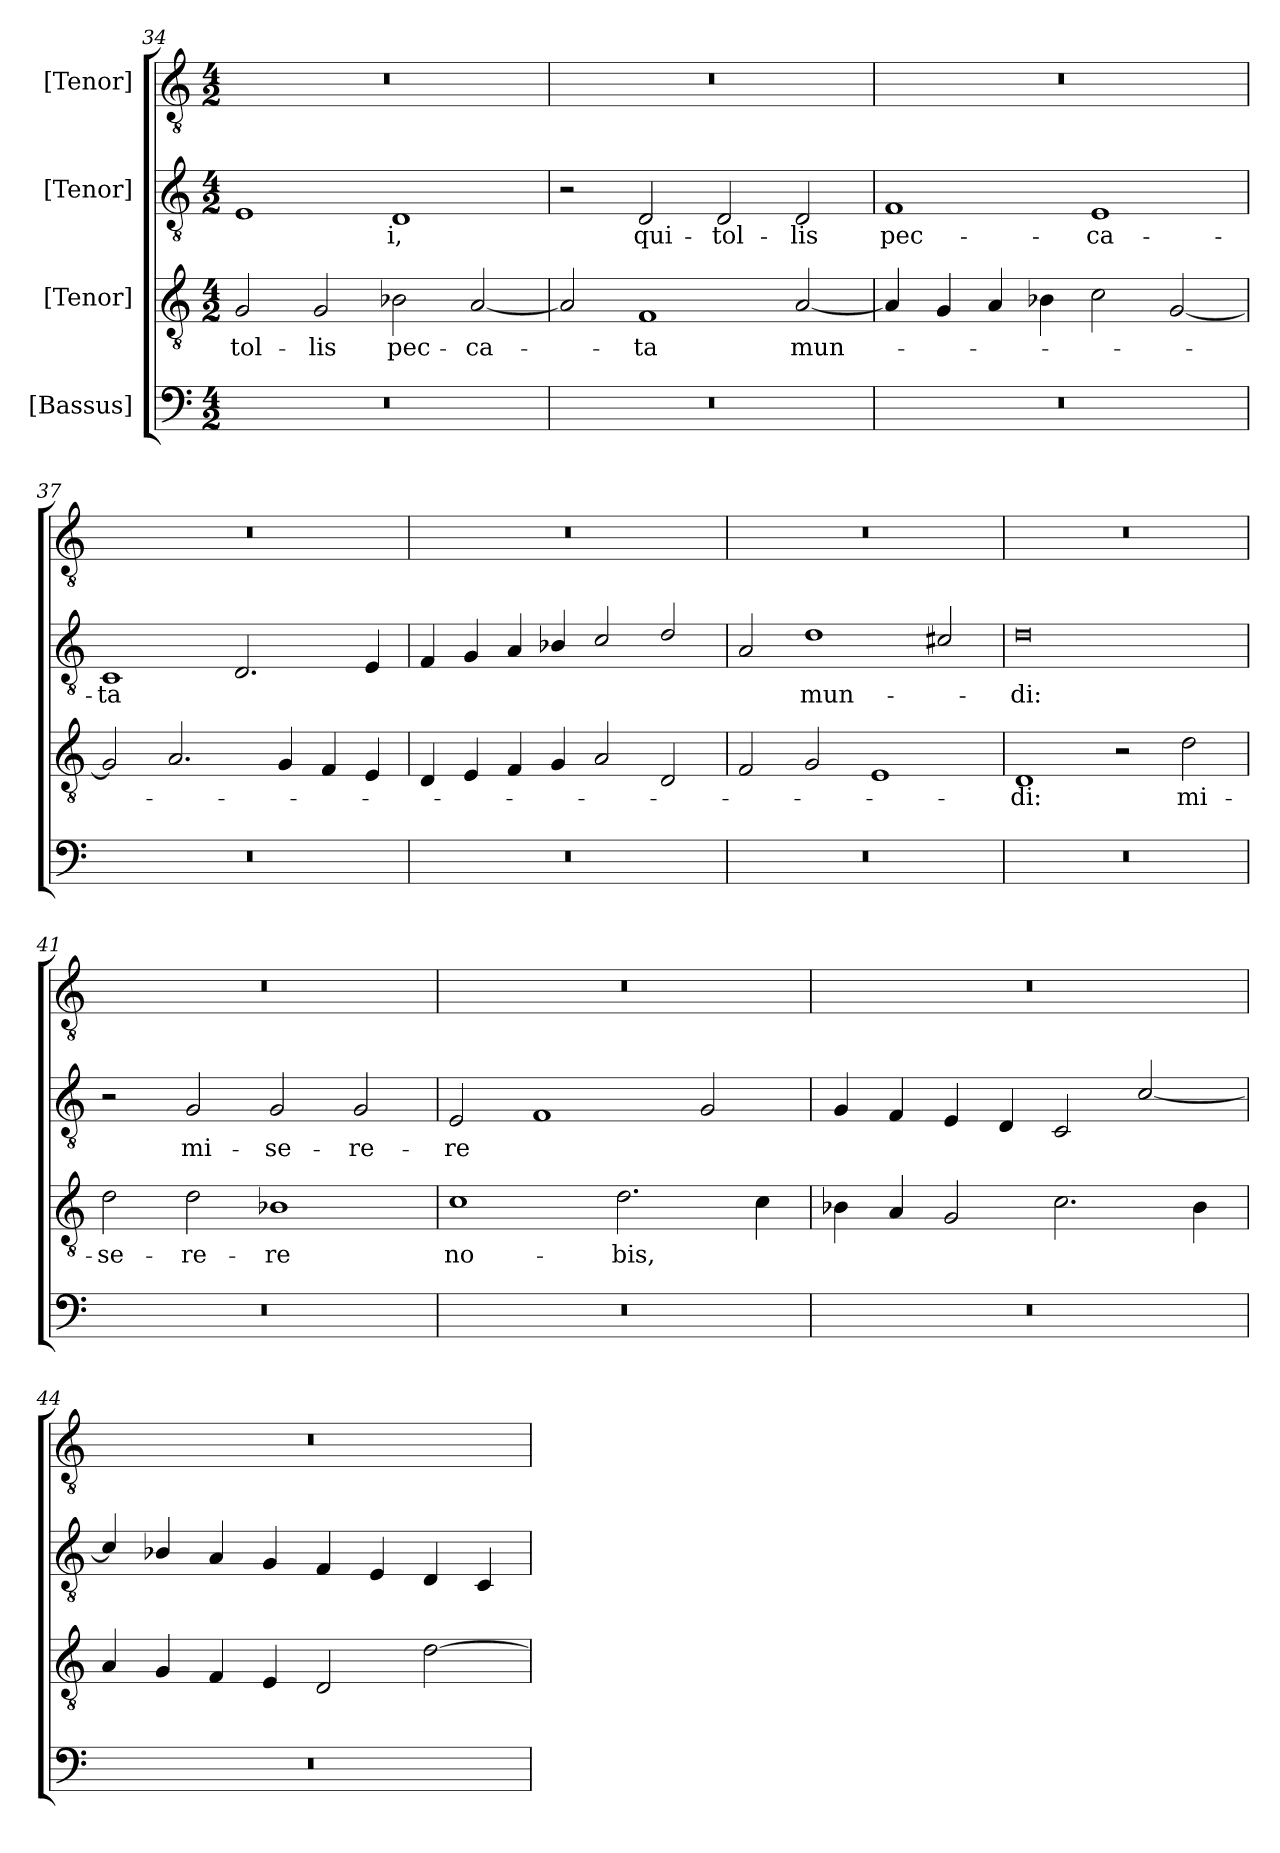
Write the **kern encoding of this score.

**kern	**kern	**text	**kern	**text	**kern
*part4	*part3	*part3	*part2	*part2	*part1
*staff4	*staff3	*staff3	*staff2	*staff2	*staff1
*I"[Bassus]	*I"[Tenor]	*	*I"[Tenor]	*	*I"[Tenor]
*clefF4	*clefGv2	*	*clefGv2	*	*clefGv2
*k[]	*k[]	*	*k[]	*	*k[]
*M4/2	*M4/2	*	*M4/2	*	*M4/2
=34	=34	=34	=34	=34	=34
0r	2G/	tol-	1E/	.	0r
.	2G/	-lis	.	.	.
.	2B-X\	pec-	1D/	-i,	.
.	[2A/	-ca-	.	.	.
=35	=35	=35	=35	=35	=35
0r	2A/]	.	2r	.	0r
.	1F/	-ta	2D/	qui-	.
.	.	.	2D/	tol-	.
.	[2A/	mun-	2D/	-lis	.
=36	=36	=36	=36	=36	=36
0r	4A/]	.	1F/	pec-	0r
.	4G/	.	.	.	.
.	4A/	.	.	.	.
.	4B-X\	.	.	.	.
.	2c\	.	1E/	-ca-	.
.	[2G/	.	.	.	.
=37	=37	=37	=37	=37	=37
0r	2G/]	.	1C/	-ta	0r
.	2.A/	.	.	.	.
.	.	.	2.D/	.	.
.	4G/	.	.	.	.
.	4F/	.	.	.	.
.	4E/	.	4E/	.	.
=38	=38	=38	=38	=38	=38
0r	4D/	.	4F/	.	0r
.	4E/	.	4G/	.	.
.	4F/	.	4A/	.	.
.	4G/	.	4B-X/	.	.
.	2A/	.	2c/	.	.
.	2D/	.	2d/	.	.
=39	=39	=39	=39	=39	=39
0r	2F/	.	2A/	.	0r
.	2G/	.	1d/	mun-	.
.	1E/	.	.	.	.
.	.	.	2c#X/	.	.
=40	=40	=40	=40	=40	=40
0r	1D/	-di:	0d/	-di:	0r
.	2r	.	.	.	.
.	2d\	mi-	.	.	.
=41	=41	=41	=41	=41	=41
0r	2d\	-se-	2r	.	0r
.	2d\	-re-	2G/	mi-	.
.	1B-X\	-re	2G/	-se-	.
.	.	.	2G/	-re-	.
=42	=42	=42	=42	=42	=42
0r	1c\	no-	2E/	-re	0r
.	.	.	1F/	.	.
.	2.d\	-bis,	.	.	.
.	.	.	2G/	.	.
.	4c\	.	.	.	.
=43	=43	=43	=43	=43	=43
0r	4B-X\	.	4G/	.	0r
.	4A/	.	4F/	.	.
.	2G/	.	4E/	.	.
.	.	.	4D/	.	.
.	2.c\	.	2C/	.	.
.	.	.	[2c/	.	.
.	4B-\	.	.	.	.
=44	=44	=44	=44	=44	=44
0r	4A/	.	4c/]	.	0r
.	4G/	.	4B-X/	.	.
.	4F/	.	4A/	.	.
.	4E/	.	4G/	.	.
.	2D/	.	4F/	.	.
.	.	.	4E/	.	.
.	[2d\	.	4D/	.	.
.	.	.	4C/	.	.
=	=	=	=	=	=
*-	*-	*-	*-	*-	*-
